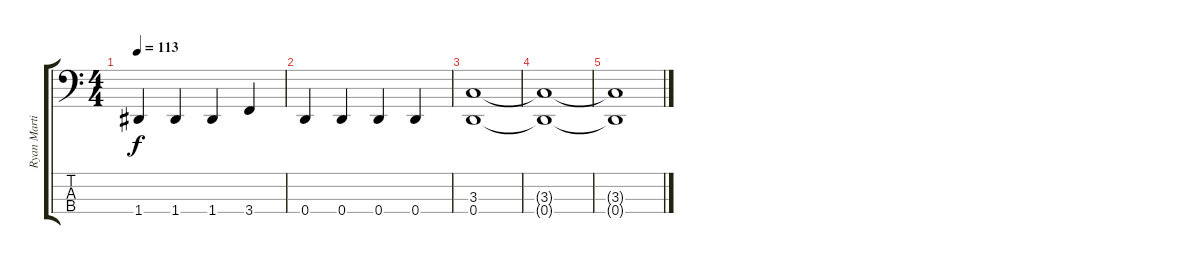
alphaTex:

\track ("Ryan Martinie" "Ryan Marti") {instrument electricbasspick}
\staff {score tabs}
\tuning (G2 D2 A1 D1) {hide}
\ts (4 4)
\tempo 113
\clef f4
\ks c
1.4.4{dy f} 1.4.4 1.4.4 3.4.4 |
0.4.4 0.4.4 0.4.4 0.4.4 |
(3.3 0.4).1 |
(3.3{t} 0.4{t}).1 |
(3.3{t} 0.4{t}).1
